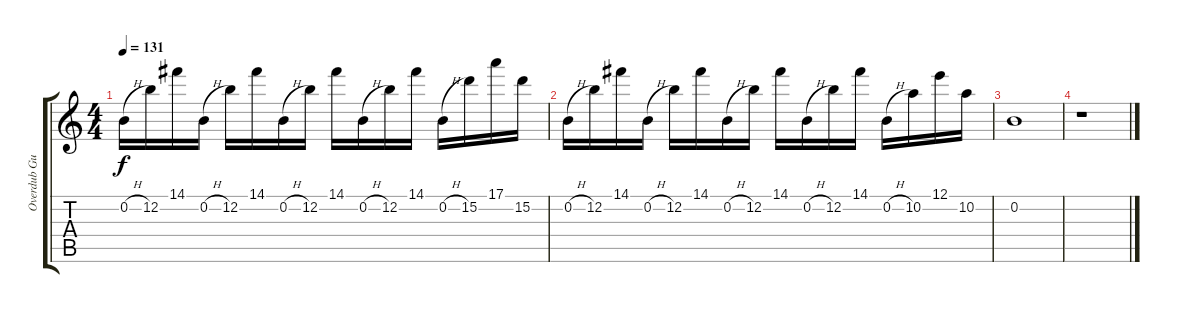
\track ("Overdub Guitar" "Overdub Gu") {instrument distortionguitar}
\staff {score tabs}
\tuning (E4 B3 G3 D3 A2 E2) {hide}
\ts (4 4)
\tempo 131
\clef g2
\ks c
0.2{h}.16{dy f} 12.2.16 14.1.16 0.2{h}.16 12.2.16 14.1.16 0.2{h}.16 12.2.16 14.1.16 0.2{h}.16 12.2.16 14.1.16 0.2{h}.16 15.2.16 17.1.16 15.2.16 |
0.2{h}.16 12.2.16 14.1.16 0.2{h}.16 12.2.16 14.1.16 0.2{h}.16 12.2.16 14.1.16 0.2{h}.16 12.2.16 14.1.16 0.2{h}.16 10.2.16 12.1.16 10.2.16 |
0.2.1 |
r.1
